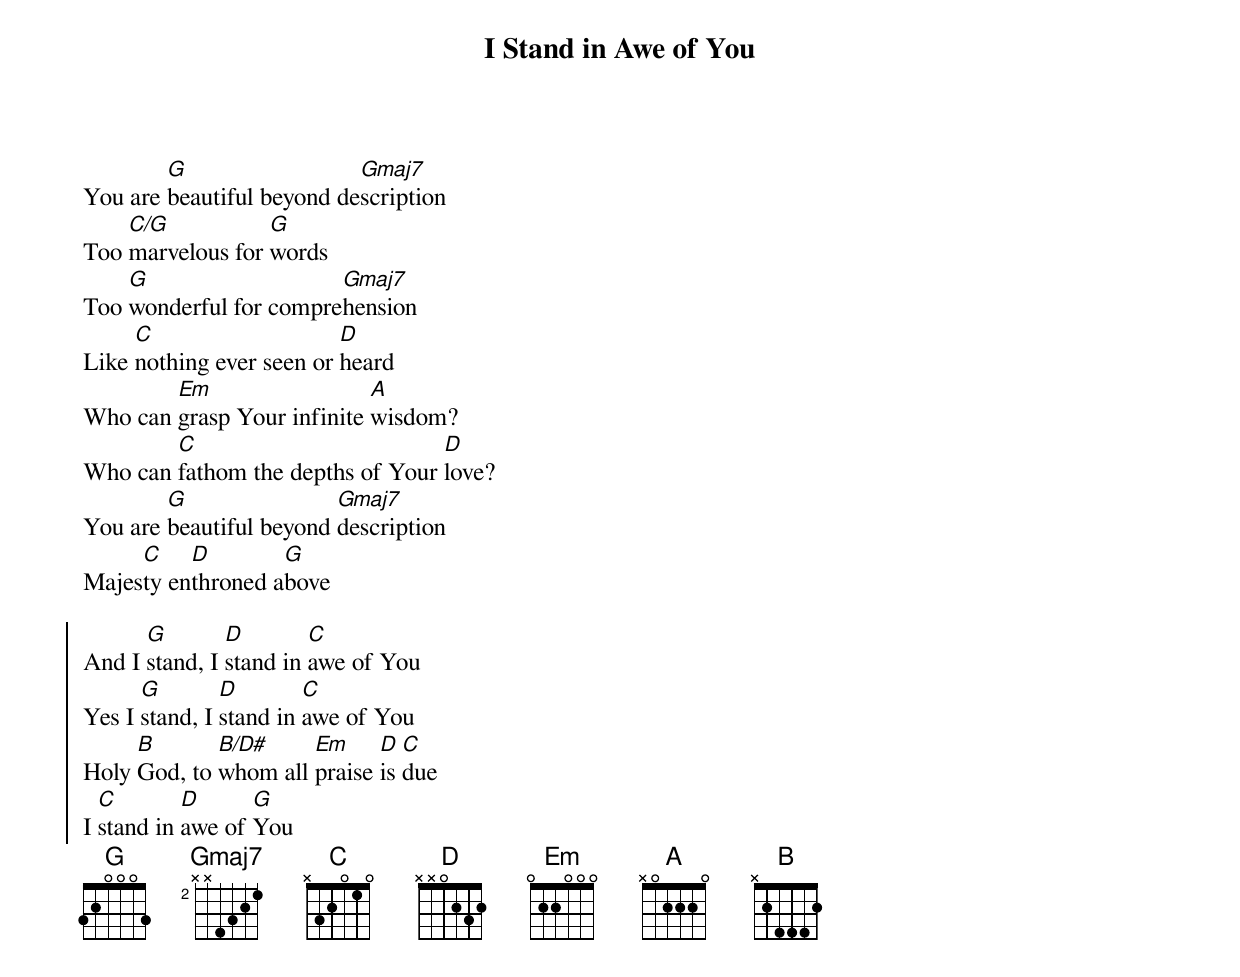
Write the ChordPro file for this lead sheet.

{title: I Stand in Awe of You}
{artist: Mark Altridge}
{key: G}

{start_of_verse}
You are [G]beautiful beyond de[Gmaj7]scription
Too [C/G]marvelous for [G]words
Too [G]wonderful for compre[Gmaj7]hension
Like [C]nothing ever seen or [D]heard
Who can [Em]grasp Your infinite [A]wisdom?
Who can [C]fathom the depths of Your [D]love?
You are [G]beautiful beyond [Gmaj7]description
Majes[C]ty en[D]throned a[G]bove
{end_of_verse}

{start_of_chorus}
And I [G]stand, I [D]stand in [C]awe of You
Yes I [G]stand, I [D]stand in [C]awe of You
Holy [B]God, to [B/D#]whom all [Em]praise [D]is [C]due
I [C]stand in [D]awe of [G]You
{end_of_chorus}
